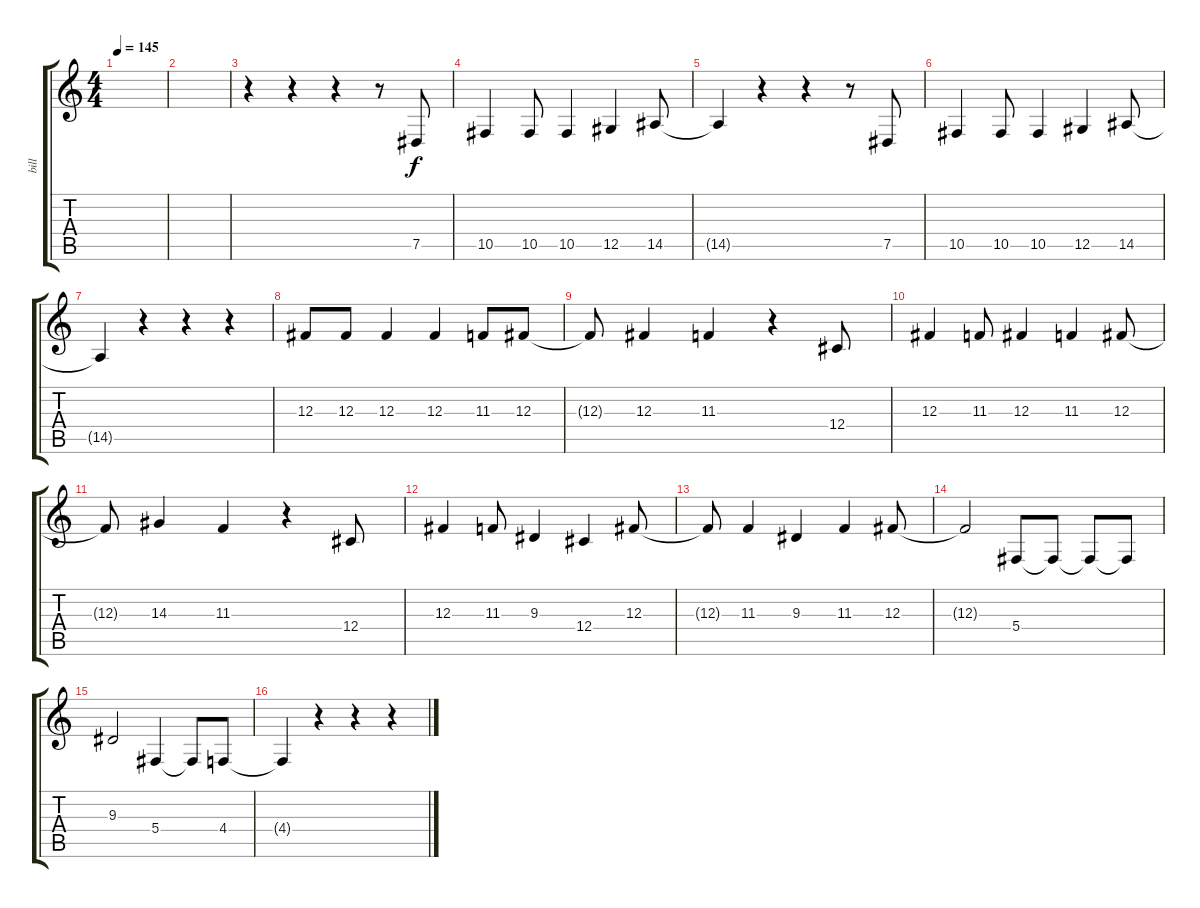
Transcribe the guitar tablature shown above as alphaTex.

\track ("bill" "bill") {instrument lead2sawtooth}
\staff {score tabs}
\tuning (Eb4 Bb3 Gb3 Db3 Ab2 Eb2) {hide}
\ts (4 4)
\tempo 145
\clef g2
\ks c
|
|
r.4 r.4 r.4 r.8 7.5.8 |
10.5.4 10.5.8 10.5.4 12.5.4 14.5.8 |
14.5{t}.4 r.4 r.4 r.8 7.5.8 |
10.5.4 10.5.8 10.5.4 12.5.4 14.5.8 |
14.5{t}.4 r.4 r.4 r.4 |
12.3.8 12.3.8 12.3.4 12.3.4 11.3.8 12.3.8 |
12.3{t}.8 12.3.4 11.3.4 r.4 12.4.8 |
12.3.4 11.3.8 12.3.4 11.3.4 12.3.8 |
12.3{t}.8 14.3.4 11.3.4 r.4 12.4.8 |
12.3.4 11.3.8 9.3.4 12.4.4 12.3.8 |
12.3{t}.8 11.3.4 9.3.4 11.3.4 12.3.8 |
12.3{t}.2 5.4.8 5.4{t}.8 5.4{t}.8 5.4{t}.8 |
9.3.2 5.4.4 5.4{t}.8 4.4.8 |
4.4{t}.4 r.4 r.4 r.4
